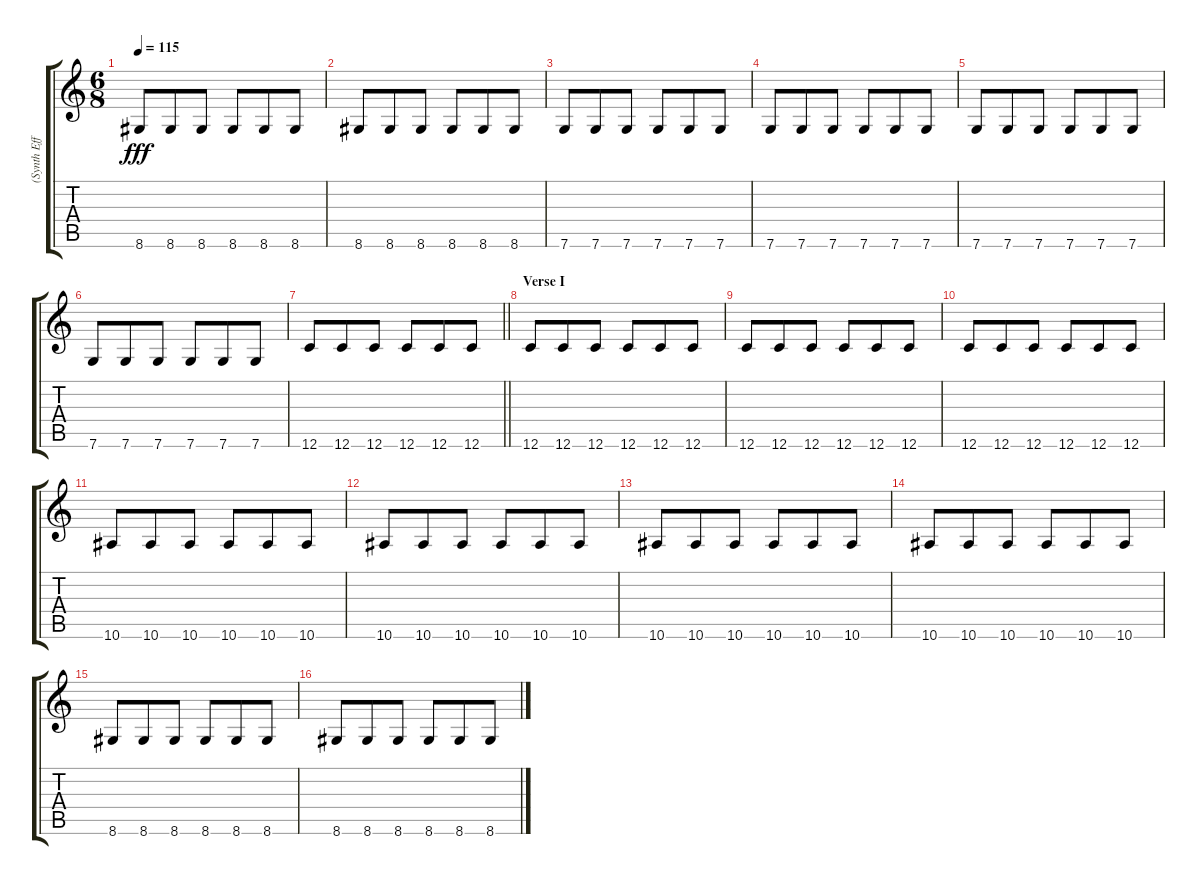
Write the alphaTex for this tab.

\track ("(Synth Effects)" "(Synth Eff") {instrument electricguitarclean}
\staff {score tabs}
\tuning (D4 A3 F3 C3 G2 C2) {hide}
\ts (6 8)
\tempo 115
\clef g2
\ks c
8.6.8{dy fff} 8.6.8 8.6.8 8.6.8 8.6.8 8.6.8 |
8.6.8 8.6.8 8.6.8 8.6.8 8.6.8 8.6.8 |
7.6.8 7.6.8 7.6.8 7.6.8 7.6.8 7.6.8 |
7.6.8 7.6.8 7.6.8 7.6.8 7.6.8 7.6.8 |
7.6.8 7.6.8 7.6.8 7.6.8 7.6.8 7.6.8 |
7.6.8 7.6.8 7.6.8 7.6.8 7.6.8 7.6.8 |
\barLineRight lightlight
12.6.8 12.6.8 12.6.8 12.6.8 12.6.8 12.6.8 |
\section ("" "Verse I")
12.6.8 12.6.8 12.6.8 12.6.8 12.6.8 12.6.8 |
12.6.8 12.6.8 12.6.8 12.6.8 12.6.8 12.6.8 |
12.6.8 12.6.8 12.6.8 12.6.8 12.6.8 12.6.8 |
10.6.8 10.6.8 10.6.8 10.6.8 10.6.8 10.6.8 |
10.6.8 10.6.8 10.6.8 10.6.8 10.6.8 10.6.8 |
10.6.8 10.6.8 10.6.8 10.6.8 10.6.8 10.6.8 |
10.6.8 10.6.8 10.6.8 10.6.8 10.6.8 10.6.8 |
8.6.8 8.6.8 8.6.8 8.6.8 8.6.8 8.6.8 |
8.6.8 8.6.8 8.6.8 8.6.8 8.6.8 8.6.8
